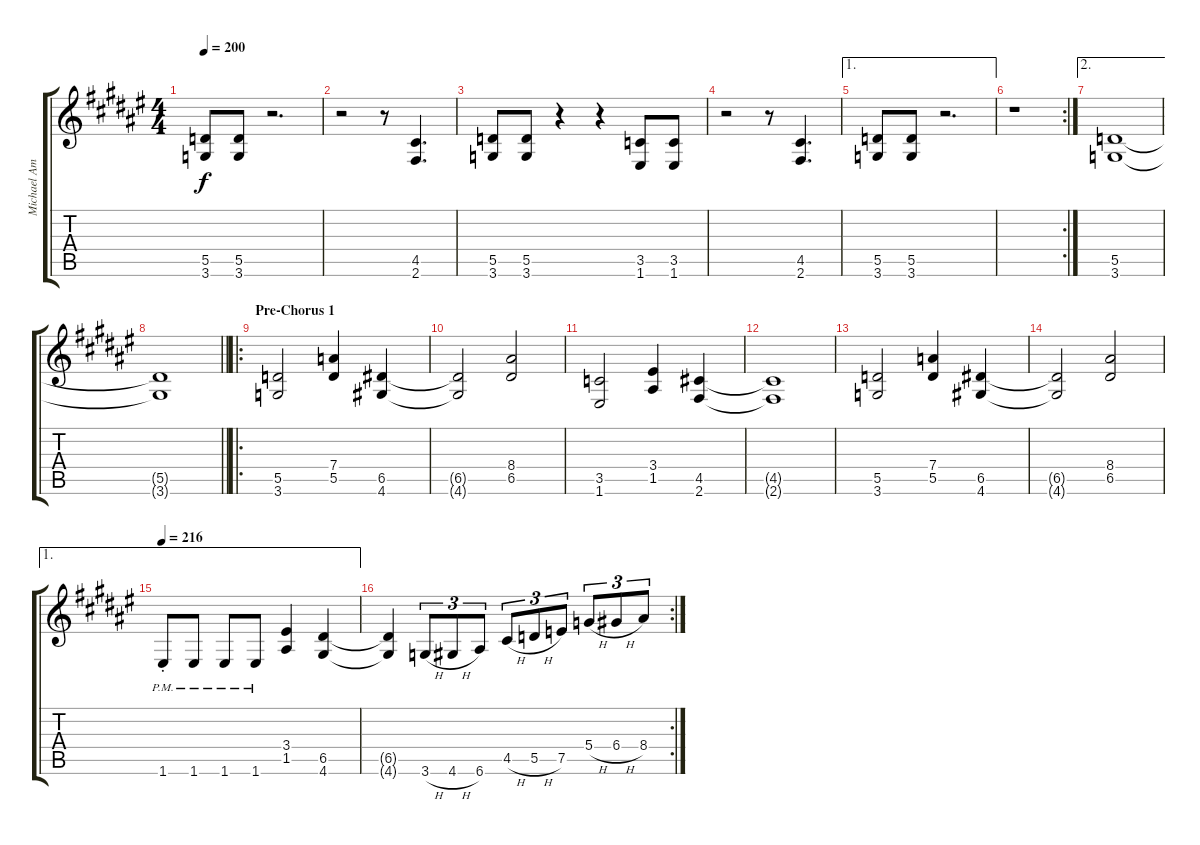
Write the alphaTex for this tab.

\track ("Michael Ammot" "Michael Am") {instrument distortionguitar}
\staff {score tabs}
\tuning (E4 B3 G3 D3 A2 E2) {hide}
\ts (4 4)
\tempo 200
\clef g2
\ks f#
(5.5 3.6).8{dy f} (5.5 3.6).8 r.2{d} |
r.2 r.8 (4.5 2.6).4{d} |
(5.5 3.6).8 (5.5 3.6).8 r.4 r.4 (3.5 1.6).8 (3.5 1.6).8 |
r.2 r.8 (4.5 2.6).4{d} |
\ae 1
(5.5 3.6).8 (5.5 3.6).8 r.2{d} |
\rc 2
r.1 |
\ae 2
(5.5 3.6).1 |
\barLineRight lightlight
(5.5{t} 3.6{t}).1 |
\ro
\section ("" "Pre-Chorus 1")
(5.5 3.6).2 (7.4 5.5).4 (6.5 4.6).4 |
(6.5{t} 4.6{t}).2 (8.4 6.5).2 |
(3.5 1.6).2 (3.4 1.5).4 (4.5 2.6).4 |
(4.5{t} 2.6{t}).1 |
(5.5 3.6).2 (7.4 5.5).4 (6.5 4.6).4 |
(6.5{t} 4.6{t}).2 (8.4 6.5).2 |
\ae 1
\tempo 216
1.6{pm st}.8 1.6{pm}.8 1.6{pm}.8 1.6{pm}.8 (3.4 1.5).4 (6.5 4.6).4 |
\rc 2
(6.5{t} 4.6{t}).4 3.6{h}.8{tu (3 2)} 4.6{h}.8{tu (3 2)} 6.6.8{tu (3 2)} 4.5{h}.8{tu (3 2)} 5.5{h}.8{tu (3 2)} 7.5.8{tu (3 2)} 5.4{h}.8{tu (3 2)} 6.4{h}.8{tu (3 2)} 8.4.8{tu (3 2)}
